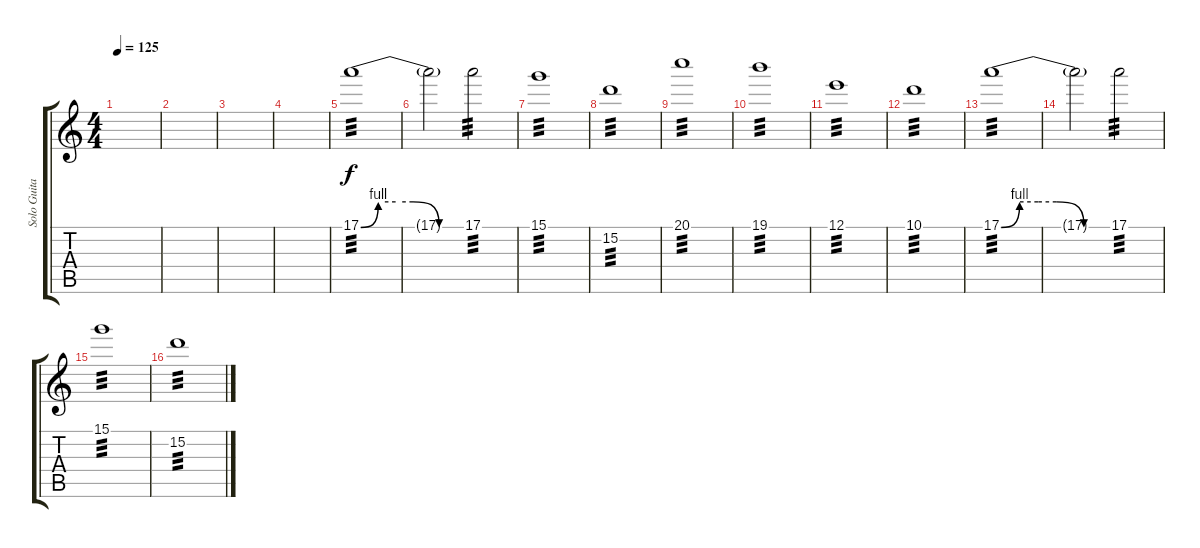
\track ("Solo Guitar" "Solo Guita") {instrument electricguitarjazz}
\staff {score tabs}
\tuning (E4 B3 G3 D3 A2 E2) {hide}
\ts (4 4)
\tempo 125
\clef g2
\ks c
|
|
|
|
17.1{be (custom 0 0 10 4 20 4 30 4 45 0 60 0)}.1{tp 3} |
17.1{t}.2 17.1.2{tp 3} |
15.1.1{tp 3} |
15.2.1{tp 3} |
20.1.1{tp 3} |
19.1.1{tp 3} |
12.1.1{tp 3} |
10.1.1{tp 3} |
17.1{be (custom 0 0 10 4 20 4 30 4 45 0 60 0)}.1{tp 3} |
17.1{t}.2 17.1.2{tp 3} |
15.1.1{tp 3} |
15.2.1{tp 3}
